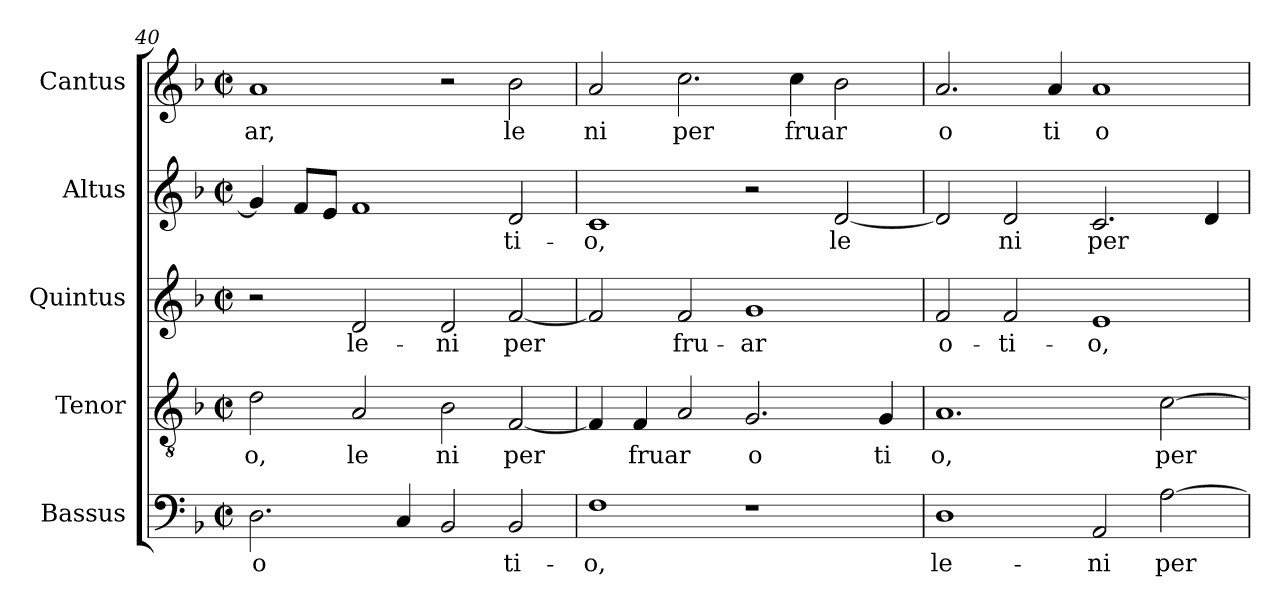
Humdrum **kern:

**kern	**text	**kern	**text	**kern	**text	**kern	**text	**kern	**text
*part5	*part5	*part4	*part4	*part3	*part3	*part2	*part2	*part1	*part1
*staff5	*staff5	*staff4	*staff4	*staff3	*staff3	*staff2	*staff2	*staff1	*staff1
*I"Bassus	*	*I"Tenor	*	*I"Quintus	*	*I"Altus	*	*I"Cantus	*
!!LO:LB:g=z
*clefF4	*	*clefGv2	*	*clefG2	*	*clefG2	*	*clefG2	*
*k[b-]	*	*k[b-]	*	*k[b-]	*	*k[b-]	*	*k[b-]	*
*F:	*	*F:	*	*F:	*	*F:	*	*F:	*
*M2/2	*	*M2/2	*	*M2/2	*	*M2/2	*	*M2/2	*
*met(c|)	*	*met(c|)	*	*met(c|)	*	*met(c|)	*	*met(c|)	*
=40	=40	=40	=40	=40	=40	=40	=40	=40	=40
!	!LO:LY:b	!	!LO:LY:b:cj	!	!	!	!LO:LY:b:cj	!	!LO:LY:b
2.D\	o-	2d\	o,	2r	.	4g/]	.	1a	ar,
!	!	!	!	!	!	!	!LO:LY:b:cj	!	!
.	.	.	.	.	.	8f/L	.	.	.
!	!	!	!	!	!	!	!LO:LY:b:cj	!	!
.	.	.	.	.	.	8e/J	.	.	.
!	!	!	!LO:LY:b:cj	!	!LO:LY:b	!	!LO:LY:b:cj	!	!
.	.	2A/	le	2d/	le-	1f	.	.	.
!	!LO:LY:b	!	!	!	!	!	!	!	!
4C/	--	.	.	.	.	.	.	.	.
!	!LO:LY:b	!	!LO:LY:b:cj	!	!LO:LY:b	!	!	!	!
2BB-/	--	2B-\	ni	2d/	-ni	.	.	2r	.
!	!LO:LY:b	!	!LO:LY:b:cj	!	!LO:LY:b	!	!LO:LY:b:cj	!	!LO:LY:b
2BB-/	-ti-	[<2F/	per	[<2f/	per-	2d/	ti-	2b-\	le
=41	=41	=41	=41	=41	=41	=41	=41	=41	=41
!	!LO:LY:b	!	!LO:LY:b:cj	!	!LO:LY:b	!	!LO:LY:b:cj	!	!LO:LY:b
1F	-o,	4F/]	.	2f/]	--	1c	-o,	2a/	ni
!	!	!	!LO:LY:b:cj	!	!	!	!	!	!
.	.	4F/	fruar	.	.	.	.	.	.
!	!	!	!LO:LY:b:cj	!	!LO:LY:b	!	!	!	!LO:LY:b
.	.	2A/	.	2f/	-fru-	.	.	2.cc\	per
!	!	!	!LO:LY:b:cj	!	!LO:LY:b	!	!	!	!
1r	.	2.G/	o	1g	-ar	2r	.	.	.
!	!	!	!	!	!	!	!	!	!LO:LY:b
.	.	.	.	.	.	.	.	4cc\	fruar
!	!	!	!	!	!	!	!LO:LY:b:cj	!	!LO:LY:b
.	.	.	.	.	.	[<2d/	le-	2b-\	.
!	!	!	!LO:LY:b:cj	!	!	!	!	!	!
.	.	4G/	ti	.	.	.	.	.	.
=42	=42	=42	=42	=42	=42	=42	=42	=42	=42
!	!LO:LY:b	!	!LO:LY:b:cj	!	!LO:LY:b	!	!LO:LY:b:cj	!	!LO:LY:b
1D	le-	1.A	o,	2f/	o-	2d/]	--	2.a/	o
!	!	!	!	!	!LO:LY:b	!	!LO:LY:b:cj	!	!
.	.	.	.	2f/	-ti-	2d/	-ni	.	.
!	!	!	!	!	!	!	!	!	!LO:LY:b
.	.	.	.	.	.	.	.	4a/	ti
!	!LO:LY:b	!	!	!	!LO:LY:b	!	!LO:LY:b:cj	!	!LO:LY:b
2AA/	-ni	.	.	1e	-o,	2.c/	per-	1a	o
!	!LO:LY:b	!	!LO:LY:b:cj	!	!	!	!	!	!
[>2A\	per-	[>2c\	per	.	.	.	.	.	.
!	!	!	!	!	!	!	!LO:LY:b:cj	!	!
.	.	.	.	.	.	4d/	--	.	.
=	=	=	=	=	=	=	=	=	=
*-	*-	*-	*-	*-	*-	*-	*-	*-	*-
